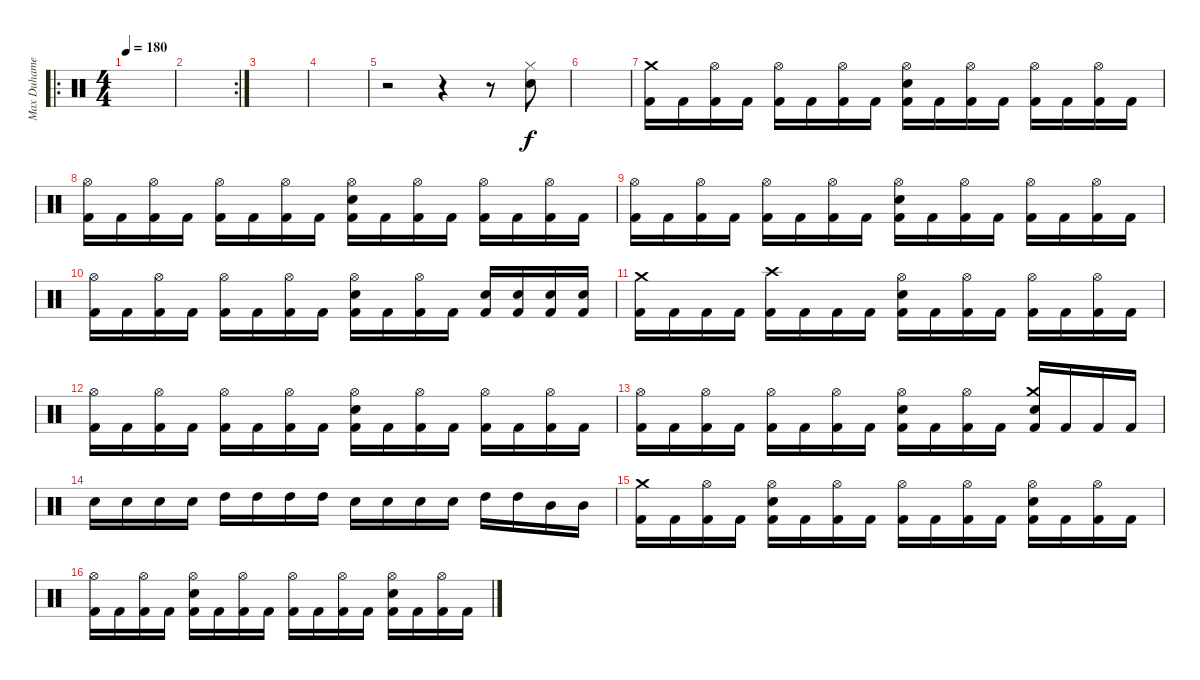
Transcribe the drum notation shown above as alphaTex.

\track ("Max Duhamel" "Max Duhame") {instrument percussion}
\staff {score}
\articulation defaults
\ro
\ts (4 4)
\tempo 180
\clef neutral
\ks c
|
\rc 2
|
|
|
r.2 r.4 r.8 ("Hi-Hat (closed)" "Electric Snare (hit)").8 |
|
("Crash medium (hit)" "Kick (hit) 2").16 "Kick (hit) 2".16 ("Hi-Hat (open)" "Kick (hit) 2").16 "Kick (hit) 2".16 ("Hi-Hat (open)" "Kick (hit) 2").16 "Kick (hit) 2".16 ("Hi-Hat (open)" "Kick (hit) 2").16 "Kick (hit) 2".16 ("Hi-Hat (open)" "Electric Snare (hit)" "Kick (hit) 2").16 "Kick (hit) 2".16 ("Hi-Hat (open)" "Kick (hit) 2").16 "Kick (hit) 2".16 ("Hi-Hat (open)" "Kick (hit) 2").16 "Kick (hit) 2".16 ("Hi-Hat (open)" "Kick (hit) 2").16 "Kick (hit) 2".16 |
("Hi-Hat (open)" "Kick (hit) 2").16 "Kick (hit) 2".16 ("Hi-Hat (open)" "Kick (hit) 2").16 "Kick (hit) 2".16 ("Hi-Hat (open)" "Kick (hit) 2").16 "Kick (hit) 2".16 ("Hi-Hat (open)" "Kick (hit) 2").16 "Kick (hit) 2".16 ("Hi-Hat (open)" "Electric Snare (hit)" "Kick (hit) 2").16 "Kick (hit) 2".16 ("Hi-Hat (open)" "Kick (hit) 2").16 "Kick (hit) 2".16 ("Hi-Hat (open)" "Kick (hit) 2").16 "Kick (hit) 2".16 ("Hi-Hat (open)" "Kick (hit) 2").16 "Kick (hit) 2".16 |
("Hi-Hat (open)" "Kick (hit) 2").16 "Kick (hit) 2".16 ("Hi-Hat (open)" "Kick (hit) 2").16 "Kick (hit) 2".16 ("Hi-Hat (open)" "Kick (hit) 2").16 "Kick (hit) 2".16 ("Hi-Hat (open)" "Kick (hit) 2").16 "Kick (hit) 2".16 ("Hi-Hat (open)" "Electric Snare (hit)" "Kick (hit) 2").16 "Kick (hit) 2".16 ("Hi-Hat (open)" "Kick (hit) 2").16 "Kick (hit) 2".16 ("Hi-Hat (open)" "Kick (hit) 2").16 "Kick (hit) 2".16 ("Hi-Hat (open)" "Kick (hit) 2").16 "Kick (hit) 2".16 |
("Hi-Hat (open)" "Kick (hit) 2").16 "Kick (hit) 2".16 ("Hi-Hat (open)" "Kick (hit) 2").16 "Kick (hit) 2".16 ("Hi-Hat (open)" "Kick (hit) 2").16 "Kick (hit) 2".16 ("Hi-Hat (open)" "Kick (hit) 2").16 "Kick (hit) 2".16 ("Hi-Hat (open)" "Electric Snare (hit)" "Kick (hit) 2").16 "Kick (hit) 2".16 ("Hi-Hat (open)" "Kick (hit) 2").16 "Kick (hit) 2".16 ("Electric Snare (hit)" "Kick (hit) 2").16 ("Electric Snare (hit)" "Kick (hit) 2").16 ("Electric Snare (hit)" "Kick (hit) 2").16 ("Electric Snare (hit)" "Kick (hit) 2").16 |
("Crash medium (hit)" "Kick (hit) 2").16 "Kick (hit) 2".16 "Kick (hit) 2".16 "Kick (hit) 2".16 ("Crash high (hit)" "Kick (hit) 2").16 "Kick (hit) 2".16 "Kick (hit) 2".16 "Kick (hit) 2".16 ("Hi-Hat (open)" "Electric Snare (hit)" "Kick (hit) 2").16 "Kick (hit) 2".16 ("Hi-Hat (open)" "Kick (hit) 2").16 "Kick (hit) 2".16 ("Hi-Hat (open)" "Kick (hit) 2").16 "Kick (hit) 2".16 ("Hi-Hat (open)" "Kick (hit) 2").16 "Kick (hit) 2".16 |
("Hi-Hat (open)" "Kick (hit) 2").16 "Kick (hit) 2".16 ("Hi-Hat (open)" "Kick (hit) 2").16 "Kick (hit) 2".16 ("Hi-Hat (open)" "Kick (hit) 2").16 "Kick (hit) 2".16 ("Hi-Hat (open)" "Kick (hit) 2").16 "Kick (hit) 2".16 ("Hi-Hat (open)" "Electric Snare (hit)" "Kick (hit) 2").16 "Kick (hit) 2".16 ("Hi-Hat (open)" "Kick (hit) 2").16 "Kick (hit) 2".16 ("Hi-Hat (open)" "Kick (hit) 2").16 "Kick (hit) 2".16 ("Hi-Hat (open)" "Kick (hit) 2").16 "Kick (hit) 2".16 |
("Hi-Hat (open)" "Kick (hit) 2").16 "Kick (hit) 2".16 ("Hi-Hat (open)" "Kick (hit) 2").16 "Kick (hit) 2".16 ("Hi-Hat (open)" "Kick (hit) 2").16 "Kick (hit) 2".16 ("Hi-Hat (open)" "Kick (hit) 2").16 "Kick (hit) 2".16 ("Hi-Hat (open)" "Electric Snare (hit)" "Kick (hit) 2").16 "Kick (hit) 2".16 ("Hi-Hat (open)" "Kick (hit) 2").16 "Kick (hit) 2".16 ("Crash medium (hit)" "Electric Snare (hit)" "Kick (hit) 2").16 "Kick (hit) 2".16 "Kick (hit) 2".16 "Kick (hit) 2".16 |
"Electric Snare (hit)".16 "Electric Snare (hit)".16 "Electric Snare (hit)".16 "Electric Snare (hit)".16 "High Tom (hit)".16 "High Tom (hit)".16 "High Tom (hit)".16 "High Tom (hit)".16 "Electric Snare (hit)".16 "Electric Snare (hit)".16 "Electric Snare (hit)".16 "Electric Snare (hit)".16 "High Tom (hit)".16 "High Tom (hit)".16 "Mid Tom (hit)".16 "Mid Tom (hit)".16 |
("Crash medium (hit)" "Kick (hit) 2").16 "Kick (hit) 2".16 ("Hi-Hat (open)" "Kick (hit) 2").16 "Kick (hit) 2".16 ("Hi-Hat (open)" "Electric Snare (hit)" "Kick (hit) 2").16 "Kick (hit) 2".16 ("Hi-Hat (open)" "Kick (hit) 2").16 "Kick (hit) 2".16 ("Hi-Hat (open)" "Kick (hit) 2").16 "Kick (hit) 2".16 ("Hi-Hat (open)" "Kick (hit) 2").16 "Kick (hit) 2".16 ("Hi-Hat (open)" "Electric Snare (hit)" "Kick (hit) 2").16 "Kick (hit) 2".16 ("Hi-Hat (open)" "Kick (hit) 2").16 "Kick (hit) 2".16 |
("Hi-Hat (open)" "Kick (hit) 2").16 "Kick (hit) 2".16 ("Hi-Hat (open)" "Kick (hit) 2").16 "Kick (hit) 2".16 ("Hi-Hat (open)" "Electric Snare (hit)" "Kick (hit) 2").16 "Kick (hit) 2".16 ("Hi-Hat (open)" "Kick (hit) 2").16 "Kick (hit) 2".16 ("Hi-Hat (open)" "Kick (hit) 2").16 "Kick (hit) 2".16 ("Hi-Hat (open)" "Kick (hit) 2").16 "Kick (hit) 2".16 ("Hi-Hat (open)" "Electric Snare (hit)" "Kick (hit) 2").16 "Kick (hit) 2".16 ("Hi-Hat (open)" "Kick (hit) 2").16 "Kick (hit) 2".16
